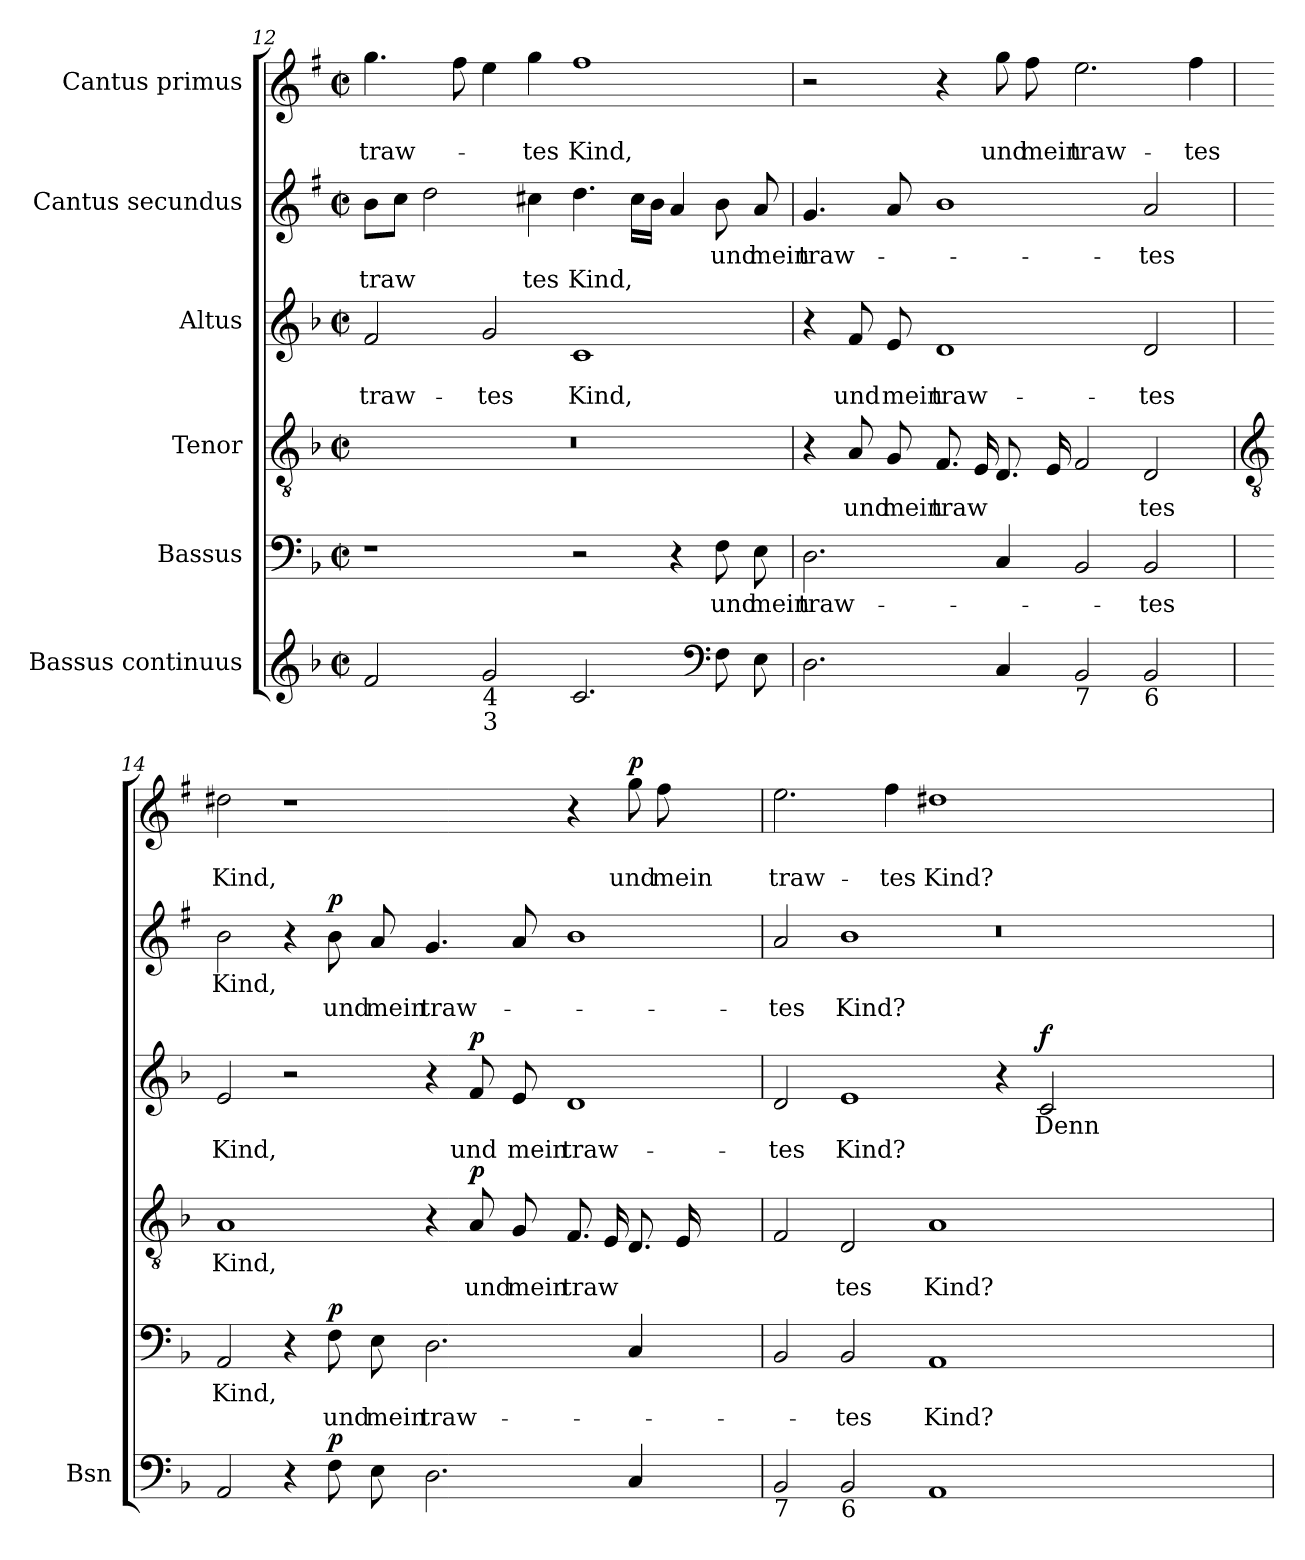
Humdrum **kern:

**kern	**dynam	**kern	**text	**text	**dynam	**kern	**text	**text	**dynam	**kern	**text	**text	**dynam	**kern	**text	**text	**dynam	**kern	**text	**text	**dynam
*part6	*part6	*part5	*part5	*part5	*part5	*part4	*part4	*part4	*part4	*part3	*part3	*part3	*part3	*part2	*part2	*part2	*part2	*part1	*part1	*part1	*part1
*staff6	*staff6	*staff5	*staff5	*staff5	*staff5	*staff4	*staff4	*staff4	*staff4	*staff3	*staff3	*staff3	*staff3	*staff2	*staff2	*staff2	*staff2	*staff1	*staff1	*staff1	*staff1
*I"Bassus continuus	*	*I"Bassus	*	*	*	*I"Tenor	*	*	*	*I"Altus	*	*	*	*I"Cantus secundus	*	*	*	*I"Cantus primus	*	*	*
*I'Bsn	*	*	*	*	*	*	*	*	*	*	*	*	*	*	*	*	*	*	*	*	*
*clefG2	*	*clefF4	*	*	*	*clefGv2	*	*	*	*clefG2	*	*	*	*clefG2	*	*	*	*clefG2	*	*	*
*	*	*	*	*	*	*	*	*	*	*	*	*	*	*ITrd1c2	*	*	*	*ITrd1c2	*	*	*
*k[b-]	*	*k[b-]	*	*	*	*k[b-]	*	*	*	*k[b-]	*	*	*	*k[b-]	*	*	*	*k[b-]	*	*	*
*F:	*	*F:	*	*	*	*F:	*	*	*	*F:	*	*	*	*F:	*	*	*	*F:	*	*	*
*M4/2	*	*M4/2	*	*	*	*M4/2	*	*	*	*M4/2	*	*	*	*M4/2	*	*	*	*M4/2	*	*	*
*met(c|)	*	*met(c|)	*	*	*	*met(c|)	*	*	*	*met(c|)	*	*	*	*met(c|)	*	*	*	*met(c|)	*	*	*
=12	=12	=12	=12	=12	=12	=12	=12	=12	=12	=12	=12	=12	=12	=12	=12	=12	=12	=12	=12	=12	=12
!	!	!	!	!	!	!	!	!	!	!	!	!LO:LY:b	!	!	!	!LO:LY:b	!	!	!	!LO:LY:b	!
2f	.	1r	.	.	.	0r	.	.	.	2f	.	traw-	.	8aL	.	traw	.	4.ff	.	traw-	.
.	.	.	.	.	.	.	.	.	.	.	.	.	.	8b-J	.	.	.	.	.	.	.
.	.	.	.	.	.	.	.	.	.	.	.	.	.	2cc	.	.	.	.	.	.	.
.	.	.	.	.	.	.	.	.	.	.	.	.	.	.	.	.	.	8ee	.	.	.
!LO:TX:b:t=4	!	!	!	!	!	!	!	!	!	!	!	!	!	!	!	!	!	!	!	!	!
!LO:TX:b:t=3	!	!	!	!	!	!	!	!	!	!	!	!	!	!	!	!	!	!	!	!	!
!	!	!	!	!	!	!	!	!	!	!	!	!LO:LY:b	!	!	!	!	!	!	!	!	!
2g	.	.	.	.	.	.	.	.	.	2g	.	-tes	.	.	.	.	.	4dd	.	.	.
!	!	!	!	!	!	!	!	!	!	!	!	!	!	!	!	!LO:LY:b	!	!	!	!LO:LY:b	!
.	.	.	.	.	.	.	.	.	.	.	.	.	.	4bn	.	tes	.	4ff	.	-tes	.
!	!	!	!	!	!	!	!	!	!	!	!	!LO:LY:b	!	!	!	!LO:LY:b	!	!	!	!LO:LY:b	!
2.c	.	2r	.	.	.	.	.	.	.	1c	.	Kind,	.	4.cc	.	Kind,	.	1ee	.	Kind,	.
.	.	.	.	.	.	.	.	.	.	.	.	.	.	16bLL	.	.	.	.	.	.	.
.	.	.	.	.	.	.	.	.	.	.	.	.	.	16aJJ	.	.	.	.	.	.	.
.	.	4r	.	.	.	.	.	.	.	.	.	.	.	4g	.	.	.	.	.	.	.
*clefF4	*	*	*	*	*	*	*	*	*	*	*	*	*	*	*	*	*	*	*	*	*
!	!	!	!LO:LY:b	!	!	!	!	!	!	!	!	!	!	!	!LO:LY:b	!	!	!	!	!	!
8F	.	8F	und	.	.	.	.	.	.	.	.	.	.	8a	und	.	.	.	.	.	.
!	!	!	!LO:LY:b	!	!	!	!	!	!	!	!	!	!	!	!LO:LY:b	!	!	!	!	!	!
8E	.	8E	mein	.	.	.	.	.	.	.	.	.	.	8g	mein	.	.	.	.	.	.
=13	=13	=13	=13	=13	=13	=13	=13	=13	=13	=13	=13	=13	=13	=13	=13	=13	=13	=13	=13	=13	=13
!	!	!	!LO:LY:b	!	!	!	!	!	!	!	!	!	!	!	!LO:LY:b	!	!	!	!	!	!
2.D	.	2.D	traw-	.	.	4r	.	.	.	4r	.	.	.	4.f	traw-	.	.	2r	.	.	.
!	!	!	!	!	!	!	!LO:LY:b	!	!	!	!	!LO:LY:b	!	!	!	!	!	!	!	!	!
.	.	.	.	.	.	8A	und	.	.	8f	.	und	.	.	.	.	.	.	.	.	.
!	!	!	!	!	!	!	!LO:LY:b	!	!	!	!	!LO:LY:b	!	!	!	!	!	!	!	!	!
.	.	.	.	.	.	8G	mein	.	.	8e	.	mein	.	8g	.	.	.	.	.	.	.
!	!	!	!	!	!	!	!LO:LY:b	!	!	!	!	!LO:LY:b	!	!	!	!	!	!	!	!	!
.	.	.	.	.	.	8.FL	traw	.	.	1d	.	traw-	.	1a	.	.	.	4r	.	.	.
.	.	.	.	.	.	16EL	.	.	.	.	.	.	.	.	.	.	.	.	.	.	.
!	!	!	!	!	!	!	!	!	!	!	!	!	!	!	!	!	!	!	!	!LO:LY:b	!
4C	.	4C	.	.	.	8.D	.	.	.	.	.	.	.	.	.	.	.	8ff	.	und	.
!	!	!	!	!	!	!	!	!	!	!	!	!	!	!	!	!	!	!	!	!LO:LY:b	!
.	.	.	.	.	.	.	.	.	.	.	.	.	.	.	.	.	.	8ee	.	mein	.
.	.	.	.	.	.	16EJ	.	.	.	.	.	.	.	.	.	.	.	.	.	.	.
!LO:TX:b:t=7	!	!	!	!	!	!	!	!	!	!	!	!	!	!	!	!	!	!	!	!	!
!	!	!	!	!	!	!	!	!	!	!	!	!	!	!	!	!	!	!	!	!LO:LY:b	!
2BB-	.	2BB-	.	.	.	2F	.	.	.	.	.	.	.	.	.	.	.	2.dd	.	traw-	.
!LO:TX:b:t=6	!	!	!	!	!	!	!	!	!	!	!	!	!	!	!	!	!	!	!	!	!
!	!	!	!LO:LY:b	!	!	!	!LO:LY:b	!	!	!	!	!LO:LY:b	!	!	!LO:LY:b	!	!	!	!	!	!
2BB-	.	2BB-	-tes	.	.	2D	tes	.	.	2d	.	-tes	.	2g	-tes	.	.	.	.	.	.
!	!	!	!	!	!	!	!	!	!	!	!	!	!	!	!	!	!	!	!	!LO:LY:b	!
.	.	.	.	.	.	.	.	.	.	.	.	.	.	.	.	.	.	4ee	.	-tes	.
!!LO:LB:g=z
=14	=14	=14	=14	=14	=14	=14	=14	=14	=14	=14	=14	=14	=14	=14	=14	=14	=14	=14	=14	=14	=14
*	*	*	*	*	*	*clefGv2	*	*	*	*	*	*	*	*	*	*	*	*	*	*	*
!	!	!	!LO:LY:b	!	!	!	!LO:LY:b	!	!	!	!	!LO:LY:b	!	!	!LO:LY:b	!	!	!	!	!LO:LY:b	!
2AA	.	2AA	Kind,	.	.	1A	Kind,	.	.	2e	.	Kind,	.	2a	Kind,	.	.	2cc#X	.	Kind,	.
4r	.	4r	.	.	.	.	.	.	.	2r	.	.	.	4r	.	.	.	1r	.	.	.
!	!LO:DY:a	!	!	!LO:LY:b	!LO:DY:a	!	!	!	!	!	!	!	!	!	!	!LO:LY:b	!LO:DY:a	!	!	!	!
8F	p	8F	.	und	p	.	.	.	.	.	.	.	.	8a	.	und	p	.	.	.	.
!	!	!	!	!LO:LY:b	!	!	!	!	!	!	!	!	!	!	!	!LO:LY:b	!	!	!	!	!
8E	.	8E	.	mein	.	.	.	.	.	.	.	.	.	8g	.	mein	.	.	.	.	.
!	!	!	!	!LO:LY:b	!	!	!	!	!	!	!	!	!	!	!	!LO:LY:b	!	!	!	!	!
2.D	.	2.D	.	traw-	.	4r	.	.	.	4r	.	.	.	4.f	.	traw-	.	.	.	.	.
!	!	!	!	!	!	!	!	!LO:LY:b	!LO:DY:a	!	!	!LO:LY:b	!LO:DY:a	!	!	!	!	!	!	!	!
.	.	.	.	.	.	8A	.	und	p	8f	.	und	p	.	.	.	.	.	.	.	.
!	!	!	!	!	!	!	!	!LO:LY:b	!	!	!	!LO:LY:b	!	!	!	!	!	!	!	!	!
.	.	.	.	.	.	8G	.	mein	.	8e	.	mein	.	8g	.	.	.	.	.	.	.
!	!	!	!	!	!	!	!	!LO:LY:b	!	!	!	!LO:LY:b	!	!	!	!	!	!	!	!	!
.	.	.	.	.	.	8.FL	.	traw	.	1d	.	traw-	.	1a	.	.	.	4r	.	.	.
.	.	.	.	.	.	16EL	.	.	.	.	.	.	.	.	.	.	.	.	.	.	.
!	!	!	!	!	!	!	!	!	!	!	!	!	!	!	!	!	!	!	!	!LO:LY:b	!LO:DY:a
4C	.	4C	.	.	.	8.D	.	.	.	.	.	.	.	.	.	.	.	8ff	.	und	p
!	!	!	!	!	!	!	!	!	!	!	!	!	!	!	!	!	!	!	!	!LO:LY:b	!
.	.	.	.	.	.	.	.	.	.	.	.	.	.	.	.	.	.	8ee	.	mein	.
.	.	.	.	.	.	16EJ	.	.	.	.	.	.	.	.	.	.	.	.	.	.	.
2ryy	.	2ryy	.	.	.	2ryy	.	.	.	.	.	.	.	.	.	.	.	2ryy	.	.	.
=14A	=14A	=14A	=14A	=14A	=14A	=14A	=14A	=14A	=14A	=14A	=14A	=14A	=14A	=14A	=14A	=14A	=14A	=14A	=14A	=14A	=14A
!LO:TX:b:t=7	!	!	!	!	!	!	!	!	!	!	!	!	!	!	!	!	!	!	!	!	!
!	!	!	!	!	!	!	!	!	!	!	!	!LO:LY:b	!	!	!	!LO:LY:b	!	!	!	!LO:LY:b	!
2BB-	.	2BB-	.	.	.	2F	.	.	.	2d	.	-tes	.	2g	.	-tes	.	2.dd	.	traw-	.
!LO:TX:b:t=6	!	!	!	!	!	!	!	!	!	!	!	!	!	!	!	!	!	!	!	!	!
!	!	!	!	!LO:LY:b	!	!	!	!LO:LY:b	!	!	!	!LO:LY:b	!	!	!	!LO:LY:b	!	!	!	!	!
2BB-	.	2BB-	.	-tes	.	2D	.	tes	.	1e	.	Kind?	.	1a	.	Kind?	.	.	.	.	.
!	!	!	!	!	!	!	!	!	!	!	!	!	!	!	!	!	!	!	!	!LO:LY:b	!
.	.	.	.	.	.	.	.	.	.	.	.	.	.	.	.	.	.	4ee	.	-tes	.
!	!	!	!	!LO:LY:b	!	!	!	!LO:LY:b	!	!	!	!	!	!	!	!	!	!	!	!LO:LY:b	!
1AA	.	1AA	.	Kind?	.	1A	.	Kind?	.	.	.	.	.	.	.	.	.	1cc#X	.	Kind?	.
.	.	.	.	.	.	.	.	.	.	4r	.	.	.	0r	.	.	.	.	.	.	.
!	!	!	!	!	!	!	!	!	!	!	!LO:LY:b	!	!LO:DY:a	!	!	!	!	!	!	!	!
.	.	.	.	.	.	.	.	.	.	2c	Denn	.	f	.	.	.	.	.	.	.	.
1.ryy	.	1.ryy	.	.	.	1.ryy	.	.	.	.	.	.	.	.	.	.	.	1.ryy	.	.	.
.	.	.	.	.	.	.	.	.	.	1ryy	.	.	.	.	.	.	.	.	.	.	.
.	.	.	.	.	.	.	.	.	.	4ryy	.	.	.	.	.	.	.	.	.	.	.
=	=	=	=	=	=	=	=	=	=	=	=	=	=	=	=	=	=	=	=	=	=
*-	*-	*-	*-	*-	*-	*-	*-	*-	*-	*-	*-	*-	*-	*-	*-	*-	*-	*-	*-	*-	*-
